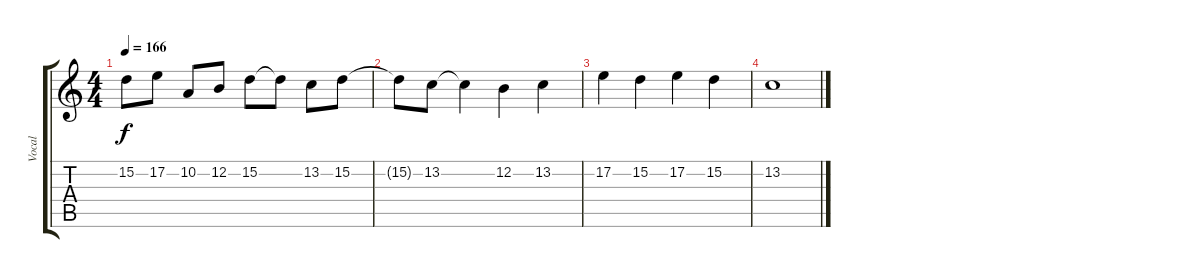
\track ("Vocal" "Vocal") {instrument lead6voice}
\staff {score tabs}
\tuning (E4 B3 G3 D3 A2 E2) {hide}
\ts (4 4)
\tempo 166
\clef g2
\ks c
15.2.8{dy f} 17.2.8 10.2.8 12.2.8 15.2.8 15.2{t}.8 13.2.8 15.2.8 |
15.2{t}.8 13.2.8 13.2{t}.4 12.2.4 13.2.4 |
17.2.4 15.2.4 17.2.4 15.2.4 |
13.2.1
